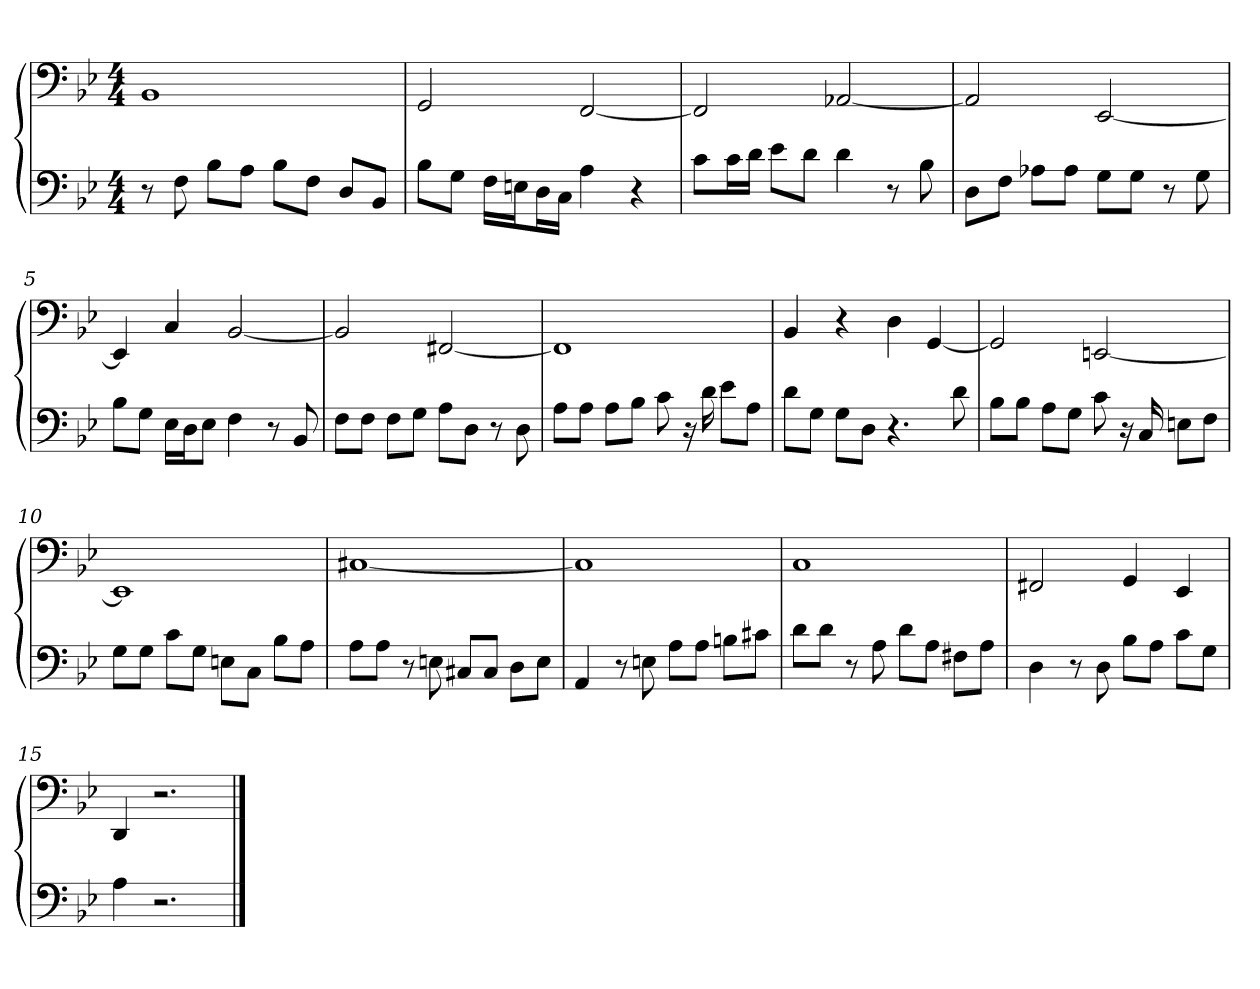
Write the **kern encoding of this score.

**kern	**kern
*part1	*part1
*staff2	*staff1
*clefF4	*clefF4
*k[b-e-]	*k[b-e-]
*g:	*g:
*M4/4	*M4/4
=1	=1
8r	1BB-
8F	.
8B-\L	.
8A\J	.
8B-\L	.
8F\J	.
8D/L	.
8BB-/J	.
=2	=2
8B-\L	2GG
8G\J	.
16F\LL	.
16En\J	.
16D\L	.
16C\JJ	.
4A	[2FF
4r	.
=3	=3
8c\L	2FF]
16c\L	.
16d\JJ	.
8e-\L	.
8d\J	.
4d	[2AA-X
8r	.
8B-	.
=4	=4
8D\L	2AA-]
8F\J	.
8A-X\L	.
8A-\J	.
8G\L	[2EE-
8G\J	.
8r	.
8G	.
=5	=5
8B-\L	4EE-]
8G\J	.
16E-\LL	4C
16D\J	.
8E-\J	.
4F	[2BB-
8r	.
8BB-	.
=6	=6
8F\L	2BB-]
8F\J	.
8F\L	.
8G\J	.
8A\L	[2FF#X
8D\J	.
8r	.
8D	.
=7	=7
8A\L	1FF#]
8A\J	.
8A\L	.
8B-\J	.
8c	.
16r	.
16d	.
8e-\L	.
8A\J	.
=8	=8
8d\L	4BB-
8G\J	.
8G\L	4r
8D\J	.
4.r	4D
.	[4GG
8d	.
=9	=9
8B-\L	2GG]
8B-\J	.
8A\L	.
8G\J	.
8c	[2EEn
16r	.
16C	.
8En\L	.
8F\J	.
=10	=10
8G\L	1EE]
8G\J	.
8c\L	.
8G\J	.
8En\L	.
8C\J	.
8B-\L	.
8A\J	.
=11	=11
8A\L	[1C#X
8A\J	.
8r	.
8En	.
8C#X/L	.
8C#/J	.
8D\L	.
8E\J	.
=12	=12
4AA	1C#]
8r	.
8En	.
8A\L	.
8A\J	.
8Bn\L	.
8c#X\J	.
=13	=13
8d\L	1C
8d\J	.
8r	.
8A	.
8d\L	.
8A\J	.
8F#X\L	.
8A\J	.
=14	=14
4D	2FF#X
8r	.
8D	.
8B-\L	4GG
8A\J	.
8c\L	4EE-
8G\J	.
=15	=15
4A	4DD
2.r	2.r
==	==
*-	*-
